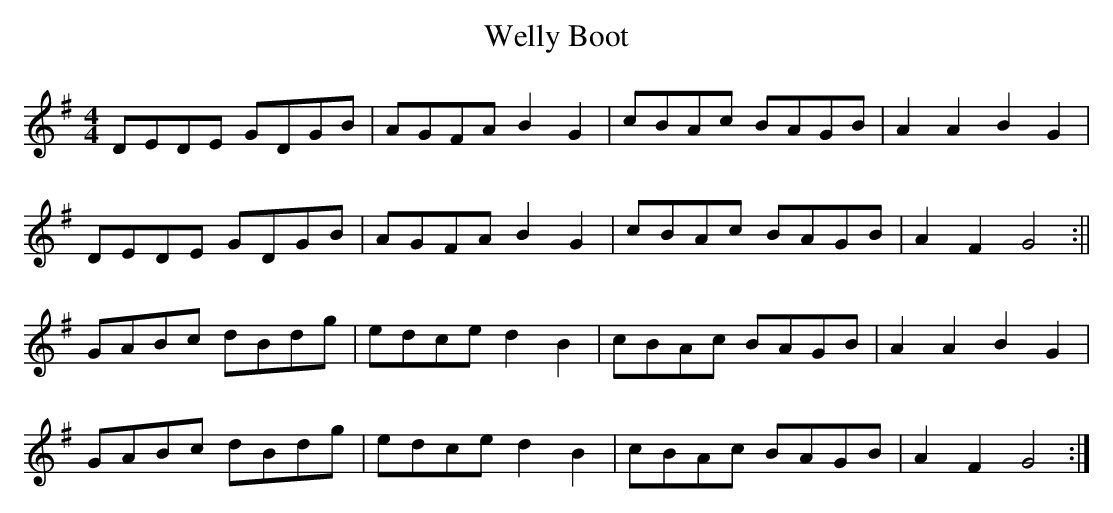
X:1
T:Welly Boot
M:4/4
K:G
L:1/8
DEDE GDGB|AGFA B2 G2|cBAc BAGB|A2 A2 B2 G2|
DEDE GDGB|AGFA B2 G2|cBAc BAGB|A2 F2 G4:||
GABc dBdg|edce d2 B2|cBAc BAGB|A2 A2 B2 G2|
GABc dBdg|edce d2 B2|cBAc BAGB|A2 F2 G4:|
